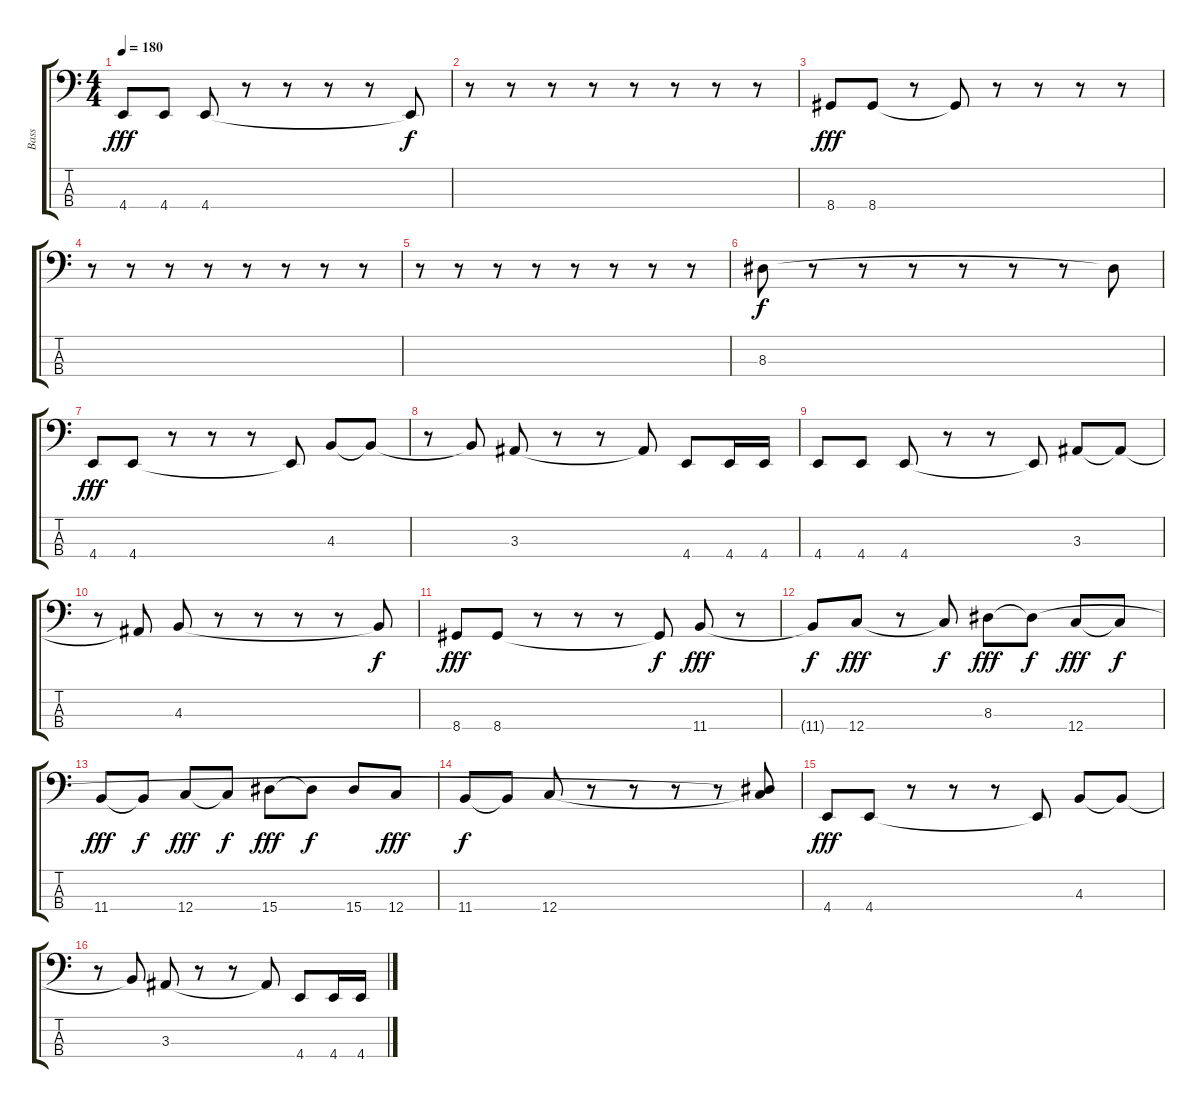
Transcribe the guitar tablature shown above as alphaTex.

\track ("Bass" "Bass") {instrument electricbasspick}
\staff {score tabs}
\tuning (F2 C2 G1 C1) {hide}
\ts (4 4)
\tempo 180
\clef f4
\ks c
4.4.8{dy fff} 4.4.8 4.4.8 r.8 r.8 r.8 r.8 4.4{t}.8{dy f} |
r.8 r.8 r.8 r.8 r.8 r.8 r.8 r.8 |
8.4.8{dy fff} 8.4.8 r.8 8.4{t}.8 r.8 r.8 r.8 r.8 |
r.8 r.8 r.8 r.8 r.8 r.8 r.8 r.8 |
r.8 r.8 r.8 r.8 r.8 r.8 r.8 r.8 |
8.3.8{dy f} r.8 r.8 r.8 r.8 r.8 r.8 8.3{t}.8 |
4.4.8{dy fff} 4.4.8 r.8 r.8 r.8 4.4{t}.8 4.3.8 4.3{t}.8 |
r.8 4.3{t}.8 3.3.8 r.8 r.8 3.3{t}.8 4.4.8 4.4.16 4.4.16 |
4.4.8 4.4.8 4.4.8 r.8 r.8 4.4{t}.8 3.3.8 3.3{t}.8 |
r.8 3.3{t}.8 4.3.8 r.8 r.8 r.8 r.8 4.3{t}.8{dy f} |
8.4.8{dy fff} 8.4.8 r.8 r.8 r.8 8.4{t}.8{dy f} 11.4.8{dy fff} r.8 |
11.4{t}.8{dy f} 12.4.8{dy fff} r.8 12.4{t}.8{dy f} 8.3.8{dy fff} 8.3{t}.8{dy f} 12.4.8{dy fff} 12.4{t}.8{dy f} |
11.4.8{dy fff} 11.4{t}.8{dy f} 12.4.8{dy fff} 12.4{t}.8{dy f} 15.4.8{dy fff} 15.4{t}.8{dy f} 15.4.8 12.4.8{dy fff} |
11.4.8{dy f} 11.4{t}.8 12.4.8 r.8 r.8 r.8 r.8 (8.3{t} 12.4{t}).8 |
4.4.8{dy fff} 4.4.8 r.8 r.8 r.8 4.4{t}.8 4.3.8 4.3{t}.8 |
r.8 4.3{t}.8 3.3.8 r.8 r.8 3.3{t}.8 4.4.8 4.4.16 4.4.16
